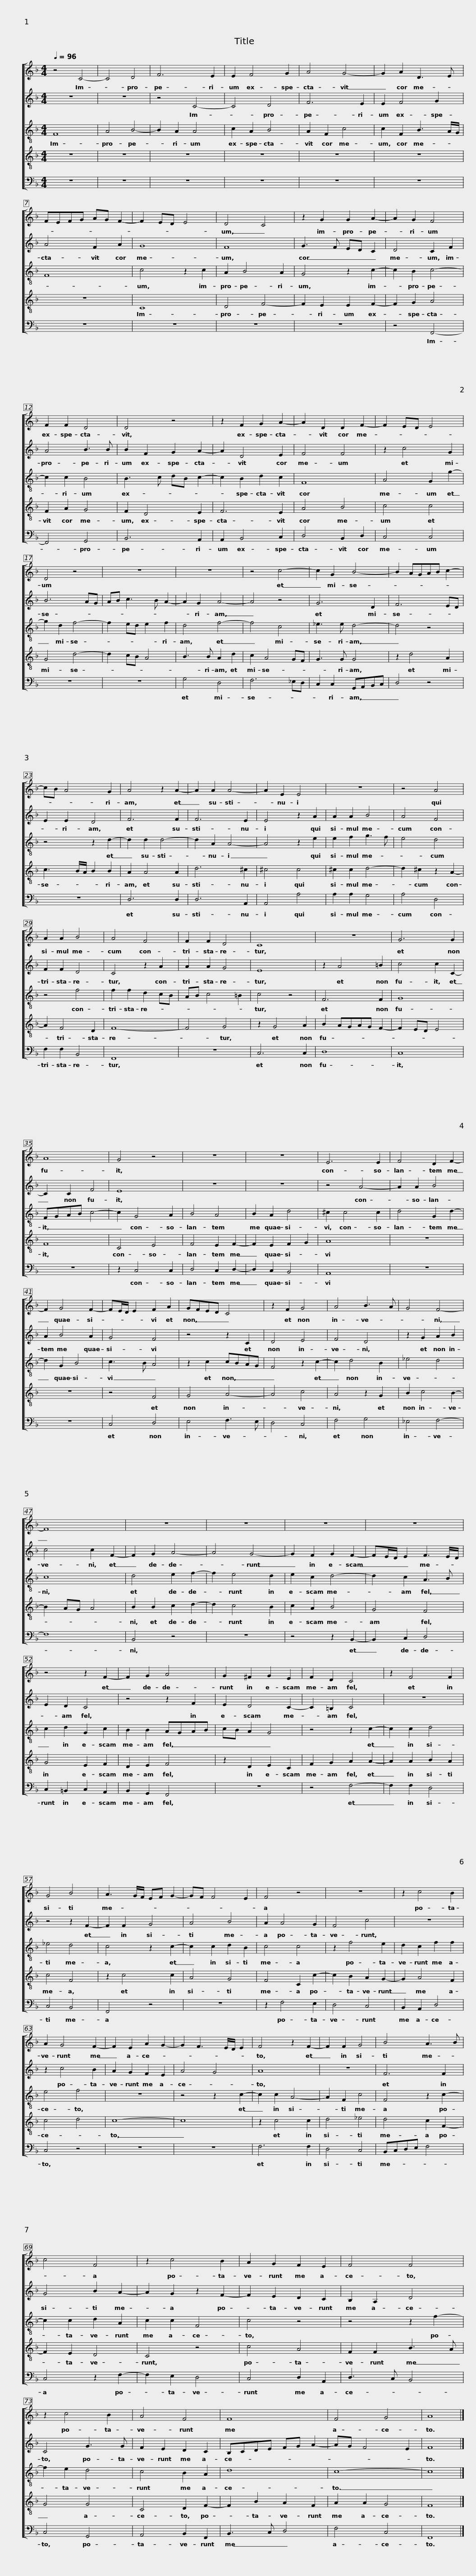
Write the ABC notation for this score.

X:1
%%score [ 1 2 3 4 5 ]
L:1/8
Q:1/4=96
M:4/4
I:linebreak $
K:F
V:1 treble
V:2 treble
V:3 treble-8
V:4 treble-8
V:5 bass
V:1
 z4 C4- | C4 D4 | F6 E2 | E2 F4 G2 | A4 G4- | %5
 G2 A2 D3 E |$ FEFG AG F2- | F2 ED E4 | D4 C4 | z2 G2 G2 A2- | %10
 A2 G2 F4 | F2 F2 D4 |$ D4 z4 | z2 F2 G2 A2- | A2 D2 D2 F2- | %15
 F2 ED E4 | D4 z4 | z8 |$ z8 |$ z4 c4- | %20
 c2 G2 B4- | B2 AGAB c2- | cB A4 G2 | A4 z2 A2- | A2 A2 A4- | %25
 A2 E2 E4 |$ z8 | z4 A4 | A2 A2 B4 | A4 F4 | %30
 F2 F2 D4 | C8 |$ z8 |$ G6 G2 | A8 | %35
 G4 z4 | z8 | z8 | E6 E2 | F4 D2 F2- |$ %40
 F2 G4 F2- | FE/D/ E2 F2 A2 | GFED C4 | z2 F2 G4 | A4 B3 A | %45
 G4 F4- |$ F8 | z8 | z8 | z8 | %50
 z8 | z4 z2 F2- |$ F2 G2 A4 | G2 ^F2 G2 E2 | F2 D2 C4 | %55
 z2 F4 F2 | G4 B4 | A3 G/F/ EF G2- |$ GF F4 E2 | F4 z4 | %60
 z8 | z2 c4 B2 | A2 G4 F2- | F2 E2 A2 G2- |$ G2 F3 E/D/ E2 | %65
 F4 z2 F2- | F2 F2 G4 | B4 A3 B | c4 F4 | z2 c4 B2 |$ %70
 A2 G2 F2 E2 | F4 F4 | z2 c4 B2 | A4 F4 | F8 |$ %75
 F4 G4 | A8 |] %77
V:2
 z8 | z8 | z4 C4- | C4 D4 | F6 E2 | %5
 E2 F4 G2 |$ A4 F2 A2 | G8 | F8 | G3 F ED C2 | %10
 D4 C2 F2 | A4 B3 B |$ B2 F2 G2 A2- | A2 D4 E2 | F4 F4 | %15
 z2 c4 G2 | B6 AG | AB c3 B A2- |$ A2 G2 A4- |$ A4 z4 | %20
 G6 D2 | F6 ED | E2 E2 D4 | F6 F2 | F6 E2 | %25
 E4 z2 A2 |$ A2 A2 B4 | A4 F4 | F2 F2 D4 | C4 z2 A2 | %30
 A2 A2 G4 | E8 |$ z2 A4 =B2 |$ c4 c2 C2- | C2 C2 F4 | %35
 E8 | z8 | z8 | z4 A4- | A2 A2 B4 |$ %40
 A2 B4 A2 | G4 F4 | z4 z2 C2 | D4 E4 | F4 D4 | %45
 z2 G2 A2 B2 |$ c4 c2 F2- | F2 G2 A4- | A4 G4- | G2 F2 G2 F2- | %50
 FE/D/ E2 F3 E/D/ | E2 D2 C4 |$ z4 z2 F2 | E2 D4 C2- | C2 =B,2 C4 | %55
 z8 | z4 z2 F2- | F2 F2 G4 |$ A4 B4 | A2 A4 G2 | %60
 F4 c4 | z8 | z2 c4 B2 | A2 G2 F2 E2 |$ A4 G4 | %65
 A8 | z8 | F6 F2 | G4 B2 A2- | A2 G2 z2 F2- |$ %70
 F2 E2 D2 C2 | B,2 A,2 D4 | C4 G3 G | F2 E2 D2 C2 | B,CDE FG A2- |$ %75
 AG F4 E2 | F8 |] %77
V:3
 F8 | A4 B4- | B2 A2 A4 | c2 A2 B4 | A2 F2 c4 | %5
 c2 F2 B3 A/G/ |$ F8 | c4 z2 c2 | A2 B4 A2 | G4 z2 c2- | %10
 c2 B2 c4- | c2 c2 B4 |$ B3 c dB c2- | c2 B2 d2 c2 | F8 | %15
 A4 G2 g2- | g2 d2 f4- | f2 ed e2 f2 |$ d4 f4- |$ f4 c4 | %20
 _e3 e d4- | d4 z4 | z4 z2 d2- | d2 d2 d4- | d2 A2 A4- | %25
 A4 z2 e2 |$ e2 f2 g3 f | e4 d4 | z4 f4 | f2 f2 d2 cB | %30
 AB c4 =B2 | c4 z4 |$ F6 F2 |$ G8 | FGAB c4- | %35
 c2 G4 A2 | B4 A4 | B2 A2 d4 | ^c2 c4 c2 | d4 G2 d2- |$ %40
 d2 G2 B4 | c3 B A4 | z2 c2 cBAG | F4 z2 c2- | c2 d4 B2 | %45
 _e4 d4 |$ c8 | d4 e2 f2- | f2 e4 d2 | e2 c2 d4- | %50
 d2 c2 A3 B | c2 d2 G2 c2 |$ B2 B2 AGAB | cB A2 G4 | z4 z2 c2- | %55
 c2 c2 d4 | _e4 d4 | c4 z2 c2- |$ c2 c2 d2 B2 | c4 c4 | %60
 z2 f4 e2 | d2 c2 f2 f2 | e4 f4 | z8 |$ z4 z2 c2- | %65
 c2 c2 A4- | A2 F2 c4 | F4 z2 c2- | c2 c2 d2 A2 | c2 c2 F4 |$ %70
 c4 z4 | z4 z2 f2- | f2 e2 d4 | c4 B2 A2 | d8 |$ %75
 c8- | c8 |] %77
V:4
 z8 | z8 | z8 | z8 | z8 | %5
 z8 |$ z8 | C8 | D4 F4- | F2 E2 E2 F2- | %10
 F2 G2 A4 | F2 A2 G4 |$ F2 D4 E2 | F6 E2 | A4 B4 | %15
 c4 c4 | G4 d4- | d2 cB A4 |$ B3 B A2 d2 |$ c2 A4 GF | %20
 G3 G G4 | z2 d4 A2 | c3 B/A/ B2 B2 | A2 A4 A2 | d6 ^c2 | %25
 ^c4 c4 |$ ^c2 c2 d4- | d2 ^c2 z2 A2- | A2 F4 D2 | F8- | %30
 F4 G4 | z2 G4 A2 |$ B2 AGAG F2- |$ F2 ED E4 | F8 | %35
 C4 E4 | F4 E2 F2- | F2 E2 F2 G2 | A8 | z8 |$ %40
 z8 | z4 F4 | G4 A4- | A4 c4 | A4 z2 G2 | %45
 B2 c4 B2- |$ B2 AG A4 | B2 B2 c2 d2- | d2 c4 B2 | c2 A2 B4 | %50
 G4 F4 | G4 E2 F2 |$ D2 E2 F4 | z2 D2 E2 C2 | F2 G2 A2 A2- | %55
 A2 A2 B2 A2 | c4 F4 | z2 c4 c2 |$ A4 G4 | F4 C2 c2- | %60
 c2 B2 A2 G2- | G2 A4 F2 | c4 d4 | c8- |$ c8 | %65
 z2 c4 c2 | d4 _e4 | d4 c2 F2- | F2 E2 D4 | C4 z4 |$ %70
 c4 A4 | F2 F2 B3 A | G4 G4 | C4 D2 F2- | F2 B2 A2 F2 |$ %75
 A2 A2 G4 | F8 |] %77
V:5
 z8 | z8 | z8 | z8 | z8 | %5
 z8 |$ z8 | z8 | z8 | z8 | %10
 z4 F,,4- | F,,4 G,,4 |$ B,,6 A,,2 | A,,2 B,,4 C,2 | D,4 B,,2 D,2 | %15
 C,4 C,4 | z8 | z8 |$ G,4 D,4 |$ F,6 _E,D, | %20
 C,2 C,2 G,,A,,B,,C, | D,4 z4 | z8 | D,6 D,2 | D,6 A,,2 | %25
 A,,4 A,4 |$ A,2 A,2 G,4 | A,4 D,4 | F,2 F,2 B,,4 | F,,8 | %30
 z8 | C,6 C,2 |$ D,8 |$ C,8 | z8 | %35
 z2 C,4 C,2 | D,4 C,2 D,2- | D,2 C,2 B,,4 | A,,8 | z8 |$ %40
 z8 | C,4 D,4 | E,4 F,3 E, | D,4 C,4 | F,4 G,4 | %45
 _E,4 F,4- |$ F,8 | B,,4 z4 | z8 | z4 z2 B,,2- | %50
 B,,2 C,2 D,4 | C,2 =B,,2 C,2 A,,2 |$ B,,2 G,,2 F,,4 | z8 | z4 F,4- | %55
 F,2 F,2 D,4 | C,4 B,,4 | F,,4 z4 |$ z8 | z2 F,4 E,2 | %60
 D,4 C,4 | B,,2 A,,2 D,4 | C,4 z4 | z8 |$ z8 | %65
 F,6 F,2 | D,4 C,4 | B,,C,D,E, F,4 | C,4 z2 F,2- | F,2 E,2 D,4 |$ %70
 C,4 D,2 A,,2 | D,3 C, B,,4 | C,4 G,,4 | A,,4 B,,2 F,,2 | B,,3 C, D,4 |$ %75
 F,4 C,4 | F,,8 |] %77
